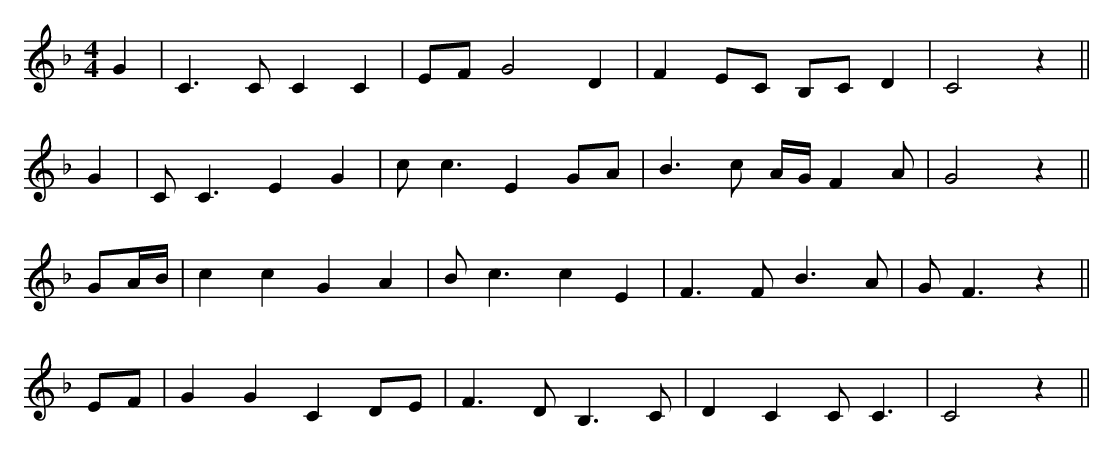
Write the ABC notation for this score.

X:1
M:4/4
K:Gdor
G2|C3 C C2 C2|EF G4 D2|F2 EC B,C D2|C4 z2||
G2|C C3 E2 G2|c c3 E2 GA|B3 c A/G/ F2 A|G4 z2||
GA/B/|c2 c2 G2 A2|B c3 c2 E2|F3 F B3 A|G F3 z2||
EF|G2 G2 C2 DE|F3 D B,3 C|D2 C2 C C3|C4 z2||
